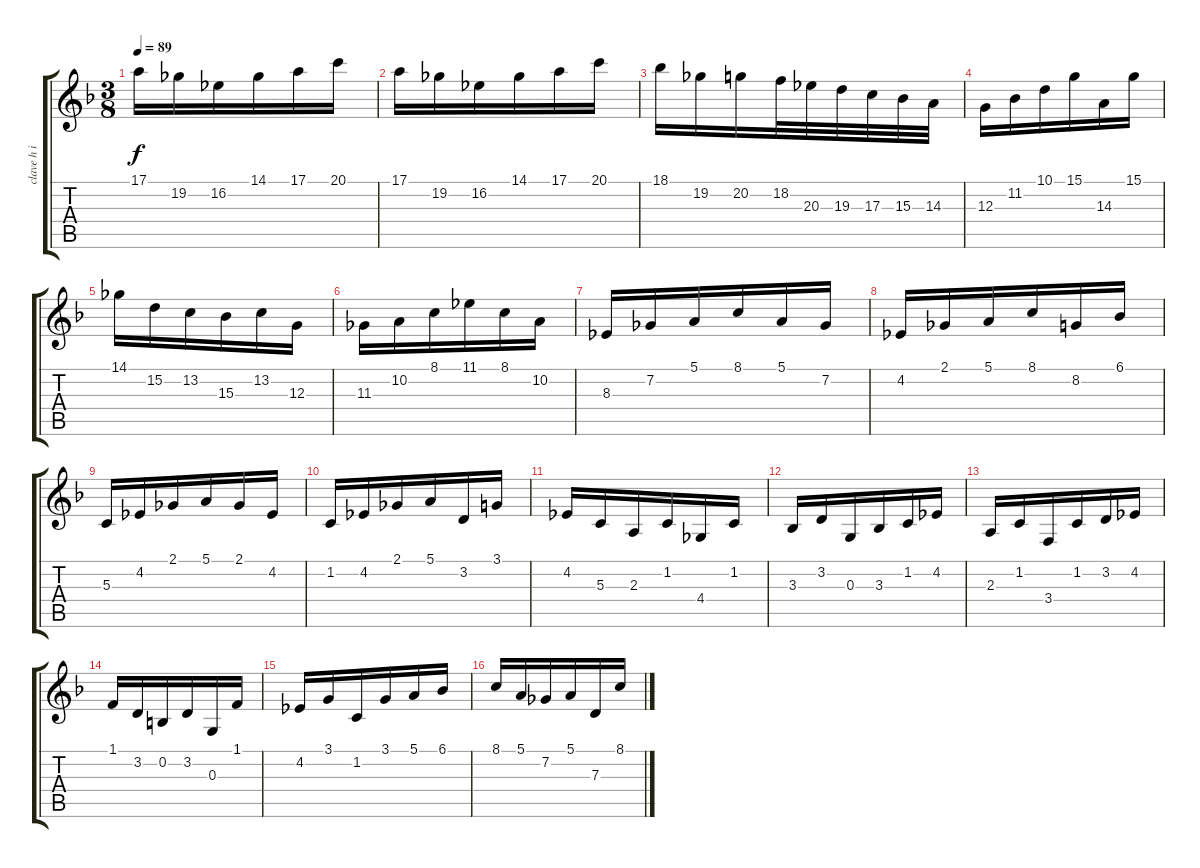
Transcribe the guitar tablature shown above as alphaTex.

\track ("clave h i" "clave h i") {instrument harpsichord}
\staff {score tabs}
\tuning (E4 B3 G3 D3 A2 E2) {hide}
\ts (3 8)
\tempo 89
\clef g2
\ks dminor
17.1.16{dy f} 19.2.16 16.2.16 14.1.16 17.1.16 20.1.16 |
17.1.16 19.2.16 16.2.16 14.1.16 17.1.16 20.1.16 |
18.1.16 19.2.16 20.2.16 18.2.32 20.3.32 19.3.32 17.3.32 15.3.32 14.3.32 |
12.3.16 11.2.16 10.1.16 15.1.16 14.3.16 15.1.16 |
14.1.16 15.2.16 13.2.16 15.3.16 13.2.16 12.3.16 |
11.3.16 10.2.16 8.1.16 11.1.16 8.1.16 10.2.16 |
8.3.16 7.2.16 5.1.16 8.1.16 5.1.16 7.2.16 |
4.2.16 2.1.16 5.1.16 8.1.16 8.2.16 6.1.16 |
5.3.16 4.2.16 2.1.16 5.1.16 2.1.16 4.2.16 |
1.2.16 4.2.16 2.1.16 5.1.16 3.2.16 3.1.16 |
4.2.16 5.3.16 2.3.16 1.2.16 4.4.16 1.2.16 |
3.3.16 3.2.16 0.3.16 3.3.16 1.2.16 4.2.16 |
2.3.16 1.2.16 3.4.16 1.2.16 3.2.16 4.2.16 |
1.1.16 3.2.16 0.2.16 3.2.16 0.3.16 1.1.16 |
4.2.16 3.1.16 1.2.16 3.1.16 5.1.16 6.1.16 |
8.1.16 5.1.16 7.2.16 5.1.16 7.3.16 8.1.16
